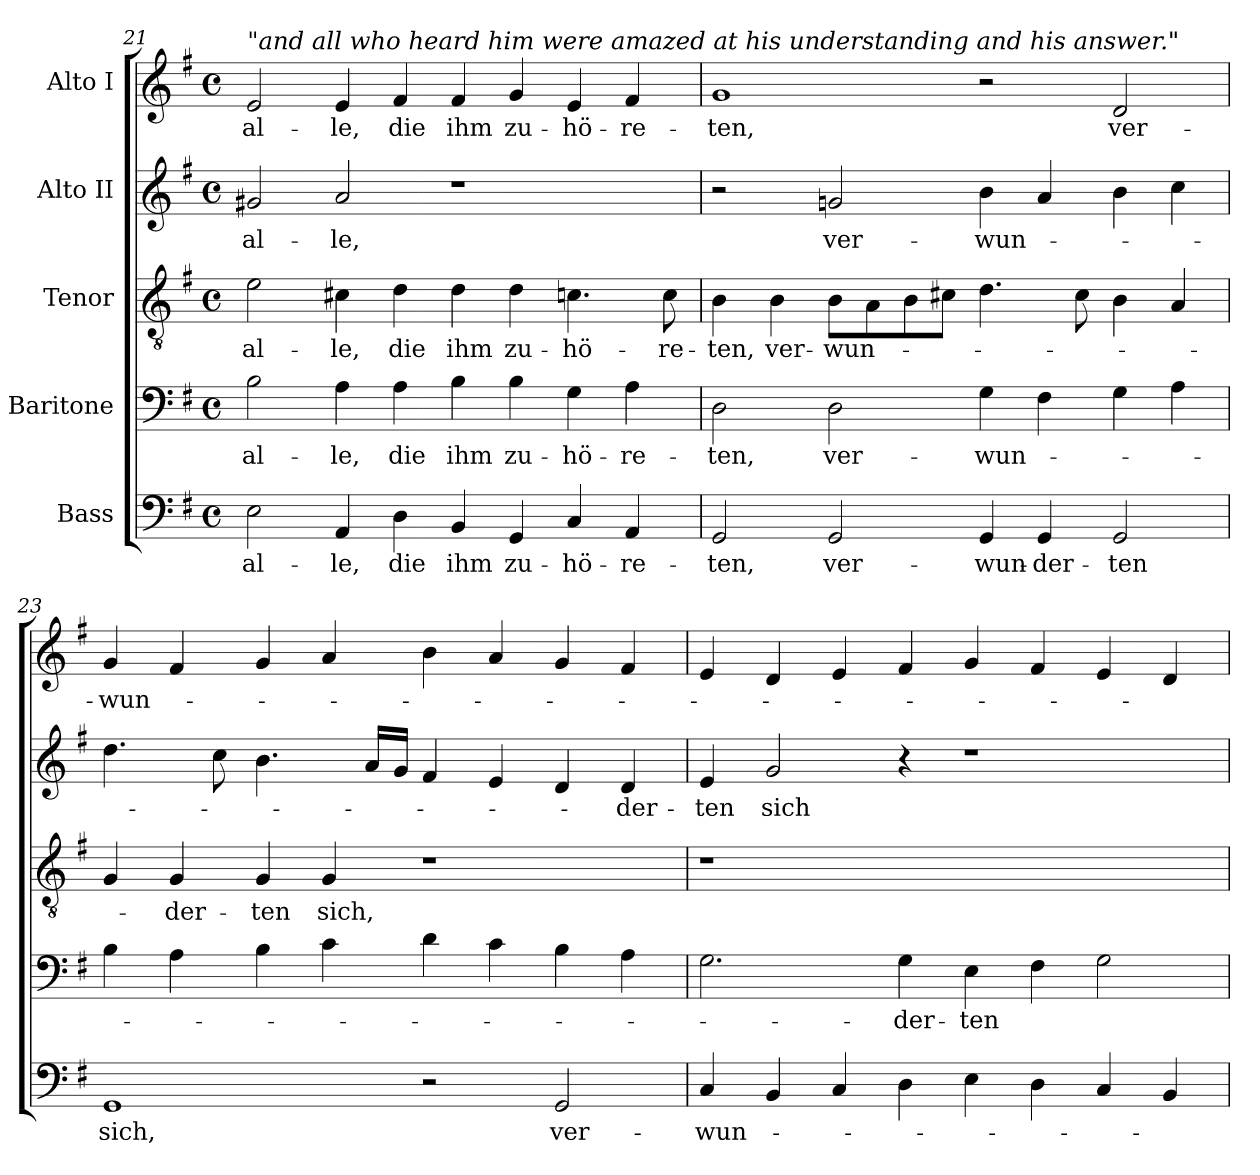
**kern	**text	**kern	**text	**kern	**text	**kern	**text	**kern	**text
*part5	*part5	*part4	*part4	*part3	*part3	*part2	*part2	*part1	*part1
*staff5	*staff5	*staff4	*staff4	*staff3	*staff3	*staff2	*staff2	*staff1	*staff1
*I"Bass	*	*I"Baritone	*	*I"Tenor	*	*I"Alto II	*	*I"Alto I	*
!!LO:LB:g=z
*clefF4	*	*clefF4	*	*clefGv2	*	*clefG2	*	*clefG2	*
*	*	*ITrd7c12	*	*	*	*	*	*	*
*k[f#]	*	*k[f#]	*	*k[f#]	*	*k[f#]	*	*k[f#]	*
*G:	*	*G:	*	*G:	*	*G:	*	*G:	*
*M4/4	*	*M4/4	*	*M4/4	*	*M4/4	*	*M4/4	*
*met(c)	*	*met(c)	*	*met(c)	*	*met(c)	*	*met(c)	*
=21	=21	=21	=21	=21	=21	=21	=21	=21	=21
!	!LO:LY:b:color=#000000	!	!	!	!	!	!	!	!
!	!	!	!LO:LY:b:color=#000000	!	!	!	!	!	!
!	!	!	!	!	!LO:LY:b:color=#000000	!	!	!	!
!	!	!	!	!	!	!	!LO:LY:b:color=#000000	!	!
!	!	!	!	!	!	!	!	!LO:TX:a:i:t="and all who heard him were amazed at his understanding and his answer."	!
!	!	!	!	!	!	!	!	!	!LO:LY:b:color=#000000
2Ei\	al-	2BBi\	al-	2ei\	al-	2g#Xi/	al-	2ei/	al-
!	!LO:LY:b:color=#000000	!	!	!	!	!	!	!	!
!	!	!	!LO:LY:b:color=#000000	!	!	!	!	!	!
!	!	!	!	!	!LO:LY:b:color=#000000	!	!	!	!
!	!	!	!	!	!	!	!LO:LY:b:color=#000000	!	!
!	!	!	!	!	!	!	!	!	!LO:LY:b:color=#000000
4AAi/	-le,	4AAi\	-le,	4c#Xi\	-le,	2ai/	-le,	4ei/	-le,
!	!LO:LY:b:color=#000000	!	!	!	!	!	!	!	!
!	!	!	!LO:LY:b:color=#000000	!	!	!	!	!	!
!	!	!	!	!	!LO:LY:b:color=#000000	!	!	!	!
!	!	!	!	!	!	!	!	!	!LO:LY:b:color=#000000
4Di\	die	4AAi\	die	4di\	die	.	.	4f#i/	die
!	!LO:LY:b:color=#000000	!	!	!	!	!	!	!	!
!	!	!	!LO:LY:b:color=#000000	!	!	!	!	!	!
!	!	!	!	!	!LO:LY:b:color=#000000	!	!	!	!
!	!	!	!	!	!	!	!	!	!LO:LY:b:color=#000000
4BBi/	ihm	4BBi\	ihm	4di\	ihm	1r	.	4f#i/	ihm
!	!LO:LY:b:color=#000000	!	!	!	!	!	!	!	!
!	!	!	!LO:LY:b:color=#000000	!	!	!	!	!	!
!	!	!	!	!	!LO:LY:b:color=#000000	!	!	!	!
!	!	!	!	!	!	!	!	!	!LO:LY:b:color=#000000
4GGi/	zu-	4BBi\	zu-	4di\	zu-	.	.	4gi/	zu-
!	!LO:LY:b:color=#000000	!	!	!	!	!	!	!	!
!	!	!	!LO:LY:b:color=#000000	!	!	!	!	!	!
!	!	!	!	!	!LO:LY:b:color=#000000	!	!	!	!
!	!	!	!	!	!	!	!	!	!LO:LY:b:color=#000000
4Ci/	-hö-	4GGi\	-hö-	4.cni\	-hö-	.	.	4ei/	-hö-
!	!LO:LY:b:color=#000000	!	!	!	!	!	!	!	!
!	!	!	!LO:LY:b:color=#000000	!	!	!	!	!	!
!	!	!	!	!	!	!	!	!	!LO:LY:b:color=#000000
4AAi/	-re-	4AAi\	-re-	.	.	.	.	4f#i/	-re-
!	!	!	!	!	!LO:LY:b:color=#000000	!	!	!	!
.	.	.	.	8ci\	-re-	.	.	.	.
=22	=22	=22	=22	=22	=22	=22	=22	=22	=22
!	!LO:LY:b:color=#000000	!	!	!	!	!	!	!	!
!	!	!	!LO:LY:b:color=#000000	!	!	!	!	!	!
!	!	!	!	!	!LO:LY:b:color=#000000	!	!	!	!
!	!	!	!	!	!	!	!	!	!LO:LY:b:color=#000000
2GGi/	-ten,	2DDi\	-ten,	4Bi\	-ten,	2r	.	1gi	-ten,
!	!	!	!	!	!LO:LY:b:color=#000000	!	!	!	!
.	.	.	.	4Bi\	ver-	.	.	.	.
!	!LO:LY:b:color=#000000	!	!	!	!	!	!	!	!
!	!	!	!LO:LY:b:color=#000000	!	!	!	!	!	!
!	!	!	!	!	!LO:LY:b:color=#000000	!	!	!	!
!	!	!	!	!	!	!	!LO:LY:b:color=#000000	!	!
2GGi/	ver-	2DDi\	ver-	8Bi\L	-wun-	2gni/	ver-	.	.
.	.	.	.	8Ai\	.	.	.	.	.
.	.	.	.	8Bi\	.	.	.	.	.
.	.	.	.	8c#Xi\J	.	.	.	.	.
!	!LO:LY:b:color=#000000	!	!	!	!	!	!	!	!
!	!	!	!LO:LY:b:color=#000000	!	!	!	!	!	!
!	!	!	!	!	!	!	!LO:LY:b:color=#000000	!	!
4GGi/	-wun-	4GGi\	-wun-	4.di\	.	4bi\	-wun-	2r	.
!	!LO:LY:b:color=#000000	!	!	!	!	!	!	!	!
4GGi/	-der-	4FF#i\	.	.	.	4ai/	.	.	.
.	.	.	.	8c#i\	.	.	.	.	.
!	!LO:LY:b:color=#000000	!	!	!	!	!	!	!	!
!	!	!	!	!	!	!	!	!	!LO:LY:b:color=#000000
2GGi/	-ten	4GGi\	.	4Bi\	.	4bi\	.	2di/	ver-
.	.	4AAi\	.	4Ai/	.	4cci\	.	.	.
=23	=23	=23	=23	=23	=23	=23	=23	=23	=23
!	!LO:LY:b:color=#000000	!	!	!	!	!	!	!	!
!	!	!	!	!	!	!	!	!	!LO:LY:b:color=#000000
1GGi	sich,	4BBi\	.	4Gi/	.	4.ddi\	.	4gi/	-wun-
!	!	!	!	!	!LO:LY:b:color=#000000	!	!	!	!
.	.	4AAi\	.	4Gi/	-der-	.	.	4f#i/	.
.	.	.	.	.	.	8cci\	.	.	.
!	!	!	!	!	!LO:LY:b:color=#000000	!	!	!	!
.	.	4BBi\	.	4Gi/	-ten	4.bi\	.	4gi/	.
!	!	!	!	!	!LO:LY:b:color=#000000	!	!	!	!
.	.	4Ci\	.	4Gi/	sich,	.	.	4ai/	.
.	.	.	.	.	.	16ai/LL	.	.	.
.	.	.	.	.	.	16gi/JJ	.	.	.
2r	.	4Di\	.	1r	.	4f#i/	.	4bi\	.
.	.	4Ci\	.	.	.	4ei/	.	4ai/	.
!	!LO:LY:b:color=#000000	!	!	!	!	!	!	!	!
2GGi/	ver-	4BBi\	.	.	.	4di/	.	4gi/	.
!	!	!	!	!	!	!	!LO:LY:b:color=#000000	!	!
.	.	4AAi\	.	.	.	4di/	-der-	4f#i/	.
!!LO:PB:g=z
=24	=24	=24	=24	=24	=24	=24	=24	=24	=24
!	!LO:LY:b:color=#000000	!	!	!LO:N:vis=1	!	!	!	!	!
!	!	!	!	!	!	!	!LO:LY:b:color=#000000	!	!
4Ci/	-wun-	2.GGi\	.	1r	.	4ei/	-ten	4ei/	.
!	!	!	!	!	!	!	!LO:LY:b:color=#000000	!	!
4BBi/	.	.	.	.	.	2gi/	sich	4di/	.
4Ci/	.	.	.	.	.	.	.	4ei/	.
!	!	!	!LO:LY:b:color=#000000	!	!	!	!	!	!
4Di\	.	4GGi\	-der-	.	.	4r	.	4f#i/	.
!	!	!	!LO:LY:b:color=#000000	!	!	!	!	!	!
4Ei\	.	4EEi\	-ten	1ryy	.	1r	.	4gi/	.
4Di\	.	4FF#i\	.	.	.	.	.	4f#i/	.
4Ci/	.	2GGi\	.	.	.	.	.	4ei/	.
4BBi/	.	.	.	.	.	.	.	4di/	.
=	=	=	=	=	=	=	=	=	=
*-	*-	*-	*-	*-	*-	*-	*-	*-	*-
